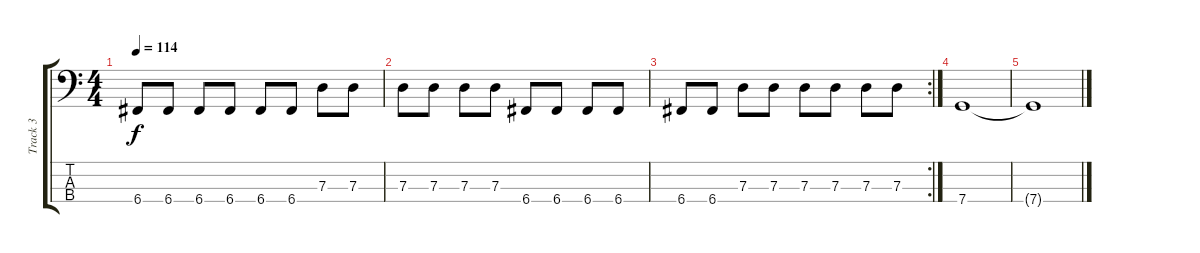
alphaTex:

\track ("Track 3" "Track 3") {instrument electricbassfinger}
\staff {score tabs}
\tuning (F2 C2 G1 C1) {hide}
\ts (4 4)
\tempo 114
\clef f4
\ks c
6.4.8{dy f} 6.4.8 6.4.8 6.4.8 6.4.8 6.4.8 7.3.8 7.3.8 |
7.3.8 7.3.8 7.3.8 7.3.8 6.4.8 6.4.8 6.4.8 6.4.8 |
\rc 2
6.4.8 6.4.8 7.3.8 7.3.8 7.3.8 7.3.8 7.3.8 7.3.8 |
7.4.1 |
7.4{t}.1
